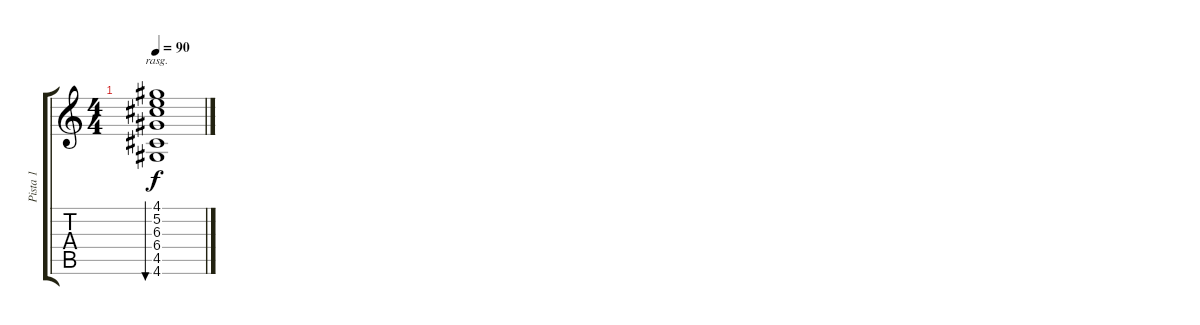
\track ("Pista 1" "Pista 1") {instrument acousticguitarnylon}
\staff {score tabs}
\tuning (E4 B3 G3 D3 A2 E2) {hide}
\ts (4 4)
\tempo 90
\clef g2
\ks c
(4.1 5.2 6.3 6.4 4.5 4.6).1{bu 480 rasg ii dy f}
